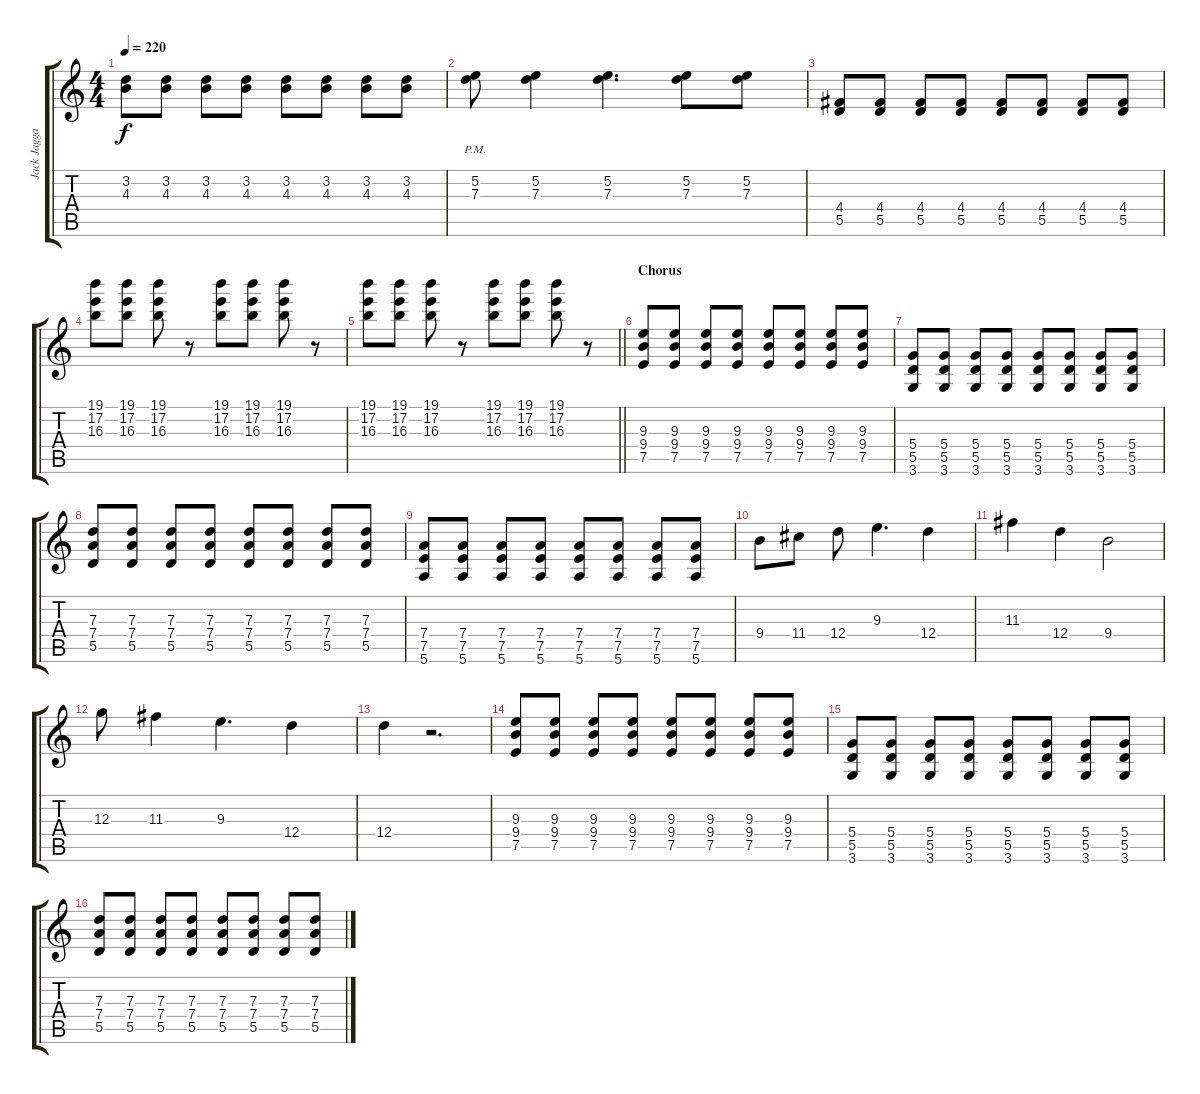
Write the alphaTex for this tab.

\track ("Jack Jaggard" "Jack Jagga") {instrument overdrivenguitar}
\staff {score tabs}
\tuning (E4 B3 G3 D3 A2 E2) {hide}
\ts (4 4)
\tempo 220
\clef g2
\ks c
(3.2 4.3).8{dy f} (3.2 4.3).8 (3.2 4.3).8 (3.2 4.3).8 (3.2 4.3).8 (3.2 4.3).8 (3.2 4.3).8 (3.2 4.3).8 |
(5.2{pm} 7.3{pm}).8 (5.2 7.3).4 (5.2 7.3).4{d} (5.2 7.3).8 (5.2 7.3).8 |
(4.4 5.5).8 (4.4 5.5).8 (4.4 5.5).8 (4.4 5.5).8 (4.4 5.5).8 (4.4 5.5).8 (4.4 5.5).8 (4.4 5.5).8 |
(19.1 17.2 16.3).8 (19.1 17.2 16.3).8 (19.1 17.2 16.3).8 r.8 (19.1 17.2 16.3).8 (19.1 17.2 16.3).8 (19.1 17.2 16.3).8 r.8 |
\barLineRight lightlight
(19.1 17.2 16.3).8 (19.1 17.2 16.3).8 (19.1 17.2 16.3).8 r.8 (19.1 17.2 16.3).8 (19.1 17.2 16.3).8 (19.1 17.2 16.3).8 r.8 |
\section ("" "Chorus")
(9.3 9.4 7.5).8 (9.3 9.4 7.5).8 (9.3 9.4 7.5).8 (9.3 9.4 7.5).8 (9.3 9.4 7.5).8 (9.3 9.4 7.5).8 (9.3 9.4 7.5).8 (9.3 9.4 7.5).8 |
(5.4 5.5 3.6).8 (5.4 5.5 3.6).8 (5.4 5.5 3.6).8 (5.4 5.5 3.6).8 (5.4 5.5 3.6).8 (5.4 5.5 3.6).8 (5.4 5.5 3.6).8 (5.4 5.5 3.6).8 |
(7.3 7.4 5.5).8 (7.3 7.4 5.5).8 (7.3 7.4 5.5).8 (7.3 7.4 5.5).8 (7.3 7.4 5.5).8 (7.3 7.4 5.5).8 (7.3 7.4 5.5).8 (7.3 7.4 5.5).8 |
(7.4 7.5 5.6).8 (7.4 7.5 5.6).8 (7.4 7.5 5.6).8 (7.4 7.5 5.6).8 (7.4 7.5 5.6).8 (7.4 7.5 5.6).8 (7.4 7.5 5.6).8 (7.4 7.5 5.6).8 |
9.4.8 11.4.8 12.4.8 9.3.4{d} 12.4.4 |
11.3.4 12.4.4 9.4.2 |
12.3.8 11.3.4 9.3.4{d} 12.4.4 |
12.4.4 r.2{d} |
(9.3 9.4 7.5).8 (9.3 9.4 7.5).8 (9.3 9.4 7.5).8 (9.3 9.4 7.5).8 (9.3 9.4 7.5).8 (9.3 9.4 7.5).8 (9.3 9.4 7.5).8 (9.3 9.4 7.5).8 |
(5.4 5.5 3.6).8 (5.4 5.5 3.6).8 (5.4 5.5 3.6).8 (5.4 5.5 3.6).8 (5.4 5.5 3.6).8 (5.4 5.5 3.6).8 (5.4 5.5 3.6).8 (5.4 5.5 3.6).8 |
(7.3 7.4 5.5).8 (7.3 7.4 5.5).8 (7.3 7.4 5.5).8 (7.3 7.4 5.5).8 (7.3 7.4 5.5).8 (7.3 7.4 5.5).8 (7.3 7.4 5.5).8 (7.3 7.4 5.5).8
